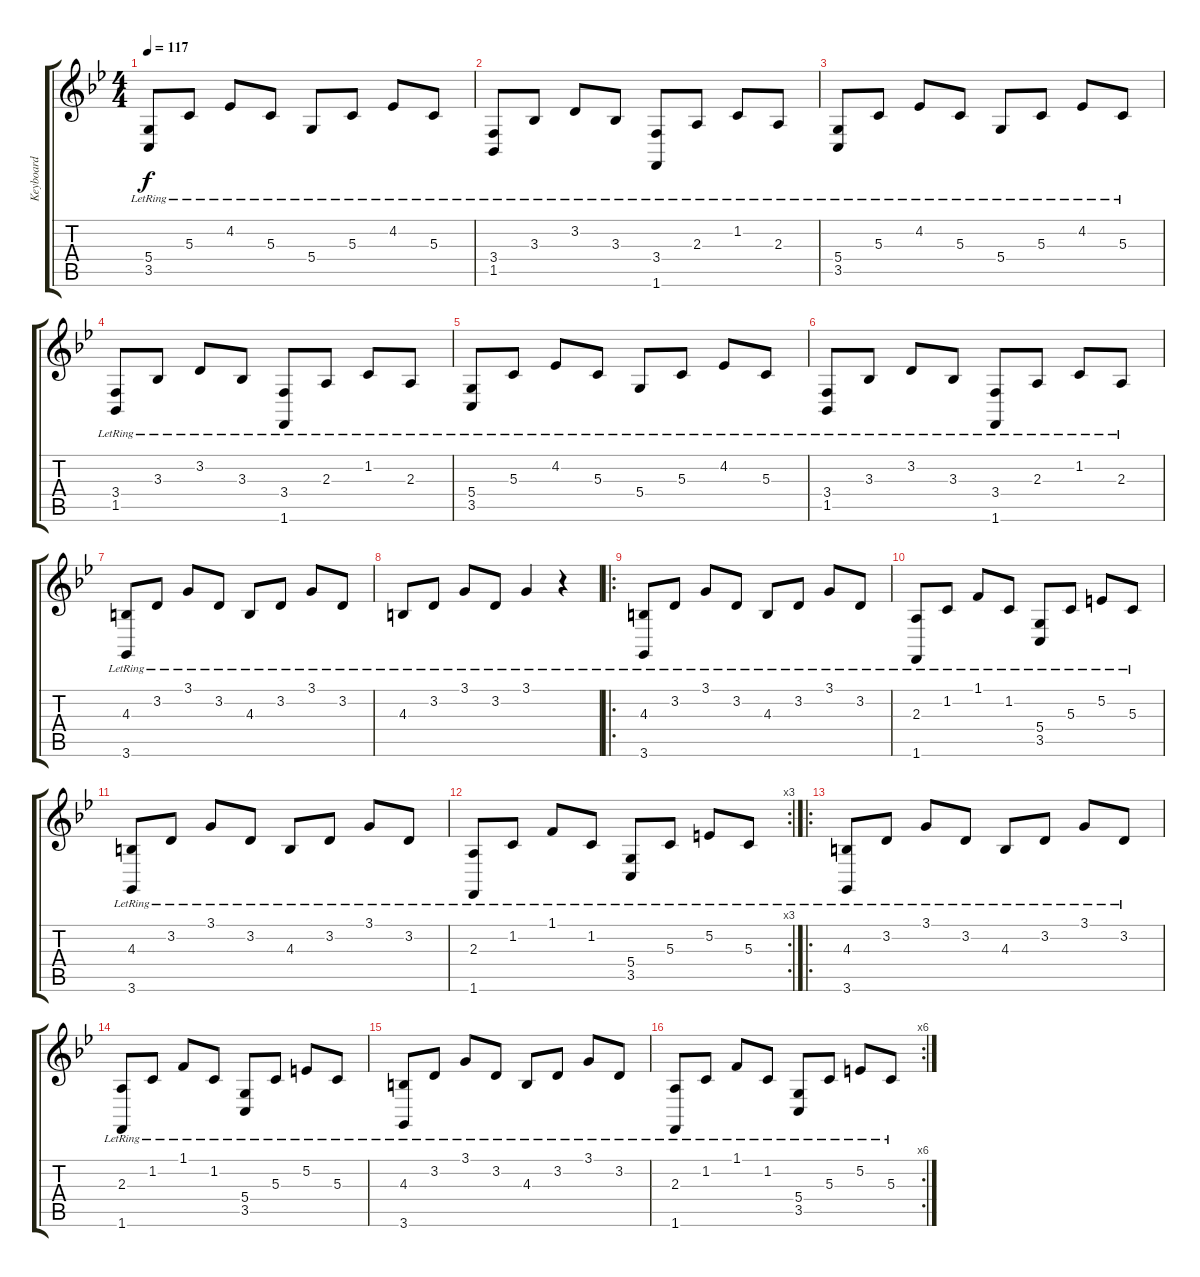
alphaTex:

\track ("Keyboard" "Keyboard") {instrument electricgrandpiano}
\staff {score tabs}
\tuning (E4 B3 G3 D3 A2 E2) {hide}
\ts (4 4)
\tempo 117
\clef g2
\ks bb
(5.4{lr} 3.5{lr}).8{dy f} 5.3{lr}.8 4.2{lr}.8 5.3{lr}.8 5.4{lr}.8 5.3{lr}.8 4.2{lr}.8 5.3{lr}.8 |
(3.4{lr} 1.5{lr}).8 3.3{lr}.8 3.2{lr}.8 3.3{lr}.8 (3.4{lr} 1.6{lr}).8 2.3{lr}.8 1.2{lr}.8 2.3{lr}.8 |
(5.4{lr} 3.5{lr}).8 5.3{lr}.8 4.2{lr}.8 5.3{lr}.8 5.4{lr}.8 5.3{lr}.8 4.2{lr}.8 5.3{lr}.8 |
(3.4{lr} 1.5{lr}).8 3.3{lr}.8 3.2{lr}.8 3.3{lr}.8 (3.4{lr} 1.6{lr}).8 2.3{lr}.8 1.2{lr}.8 2.3{lr}.8 |
(5.4{lr} 3.5{lr}).8 5.3{lr}.8 4.2{lr}.8 5.3{lr}.8 5.4{lr}.8 5.3{lr}.8 4.2{lr}.8 5.3{lr}.8 |
(3.4{lr} 1.5{lr}).8 3.3{lr}.8 3.2{lr}.8 3.3{lr}.8 (3.4{lr} 1.6{lr}).8 2.3{lr}.8 1.2{lr}.8 2.3{lr}.8 |
(4.3{lr} 3.6{lr}).8 3.2{lr}.8 3.1{lr}.8 3.2{lr}.8 4.3{lr}.8 3.2{lr}.8 3.1{lr}.8 3.2{lr}.8 |
4.3{lr}.8 3.2{lr}.8 3.1{lr}.8 3.2{lr}.8 3.1{lr}.4 r.4 |
\ro
(4.3{lr} 3.6{lr}).8 3.2{lr}.8 3.1{lr}.8 3.2{lr}.8 4.3{lr}.8 3.2{lr}.8 3.1{lr}.8 3.2{lr}.8 |
(2.3{lr} 1.6{lr}).8 1.2{lr}.8 1.1{lr}.8 1.2{lr}.8 (5.4{lr} 3.5{lr}).8 5.3{lr}.8 5.2{lr}.8 5.3{lr}.8 |
(4.3{lr} 3.6{lr}).8 3.2{lr}.8 3.1{lr}.8 3.2{lr}.8 4.3{lr}.8 3.2{lr}.8 3.1{lr}.8 3.2{lr}.8 |
\rc 3
(2.3{lr} 1.6{lr}).8 1.2{lr}.8 1.1{lr}.8 1.2{lr}.8 (5.4{lr} 3.5{lr}).8 5.3{lr}.8 5.2{lr}.8 5.3{lr}.8 |
\ro
(4.3{lr} 3.6{lr}).8 3.2{lr}.8 3.1{lr}.8 3.2{lr}.8 4.3{lr}.8 3.2{lr}.8 3.1{lr}.8 3.2{lr}.8 |
(2.3{lr} 1.6{lr}).8 1.2{lr}.8 1.1{lr}.8 1.2{lr}.8 (5.4{lr} 3.5{lr}).8 5.3{lr}.8 5.2{lr}.8 5.3{lr}.8 |
(4.3{lr} 3.6{lr}).8 3.2{lr}.8 3.1{lr}.8 3.2{lr}.8 4.3{lr}.8 3.2{lr}.8 3.1{lr}.8 3.2{lr}.8 |
\rc 6
(2.3{lr} 1.6{lr}).8 1.2{lr}.8 1.1{lr}.8 1.2{lr}.8 (5.4{lr} 3.5{lr}).8 5.3{lr}.8 5.2{lr}.8 5.3{lr}.8
